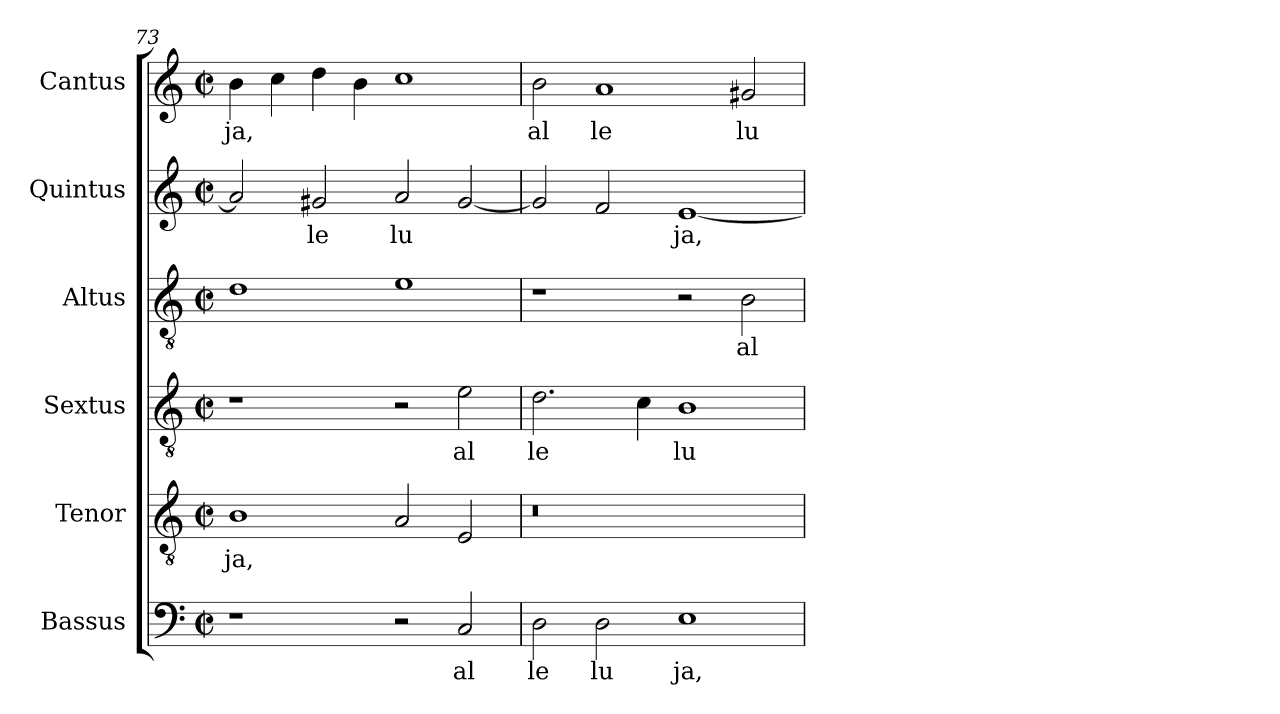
**kern	**text	**kern	**text	**kern	**text	**kern	**text	**kern	**text	**kern	**text
*part6	*part6	*part5	*part5	*part4	*part4	*part3	*part3	*part2	*part2	*part1	*part1
*staff6	*staff6	*staff5	*staff5	*staff4	*staff4	*staff3	*staff3	*staff2	*staff2	*staff1	*staff1
*I"Bassus	*	*I"Tenor	*	*I"Sextus	*	*I"Altus	*	*I"Quintus	*	*I"Cantus	*
!!LO:LB:g=z
*clefF4	*	*clefGv2	*	*clefGv2	*	*clefGv2	*	*clefG2	*	*clefG2	*
*M2/2	*	*M2/2	*	*M2/2	*	*M2/2	*	*M2/2	*	*M2/2	*
*met(c|)	*	*met(c|)	*	*met(c|)	*	*met(c|)	*	*met(c|)	*	*met(c|)	*
=73	=73	=73	=73	=73	=73	=73	=73	=73	=73	=73	=73
!	!	!	!LO:LY:b:cj	!	!	!	!	!	!	!	!LO:LY:b:cj
1r	.	1B	ja,	1r	.	1d	.	2a/]	.	4b\	ja,
.	.	.	.	.	.	.	.	.	.	4cc\	.
!	!	!	!	!	!	!	!	!	!LO:LY:b:cj	!	!
.	.	.	.	.	.	.	.	2g#/	-le	4dd\	.
.	.	.	.	.	.	.	.	.	.	4b\	.
!	!	!	!	!	!	!	!	!	!LO:LY:b:cj	!	!
2r	.	2A/	.	2r	.	1e	.	2a/	lu	1cc	.
!	!LO:LY:b:cj	!	!	!	!LO:LY:b:cj	!	!	!	!	!	!
2C/	al	2E/	.	2e\	al	.	.	[<2g#/	.	.	.
=74	=74	=74	=74	=74	=74	=74	=74	=74	=74	=74	=74
!	!LO:LY:b:cj	!	!	!	!LO:LY:b:cj	!	!	!	!	!	!LO:LY:b:cj
2D\	le	0r	.	2.d\	le	1r	.	2g#/]	.	2b\	al
!	!LO:LY:b:cj	!	!	!	!	!	!	!	!	!	!LO:LY:b:cj
2D\	lu	.	.	.	.	.	.	2f/	.	1a	le
.	.	.	.	4c\	.	.	.	.	.	.	.
!	!LO:LY:b:cj	!	!	!	!LO:LY:b:cj	!	!	!	!LO:LY:b:cj	!	!
1E	ja,	.	.	1B	lu	2r	.	[<1e	ja,	.	.
!	!	!	!	!	!	!	!LO:LY:b:cj	!	!	!	!LO:LY:b:cj
.	.	.	.	.	.	2B\	al	.	.	2g#/	lu
=	=	=	=	=	=	=	=	=	=	=	=
*-	*-	*-	*-	*-	*-	*-	*-	*-	*-	*-	*-
